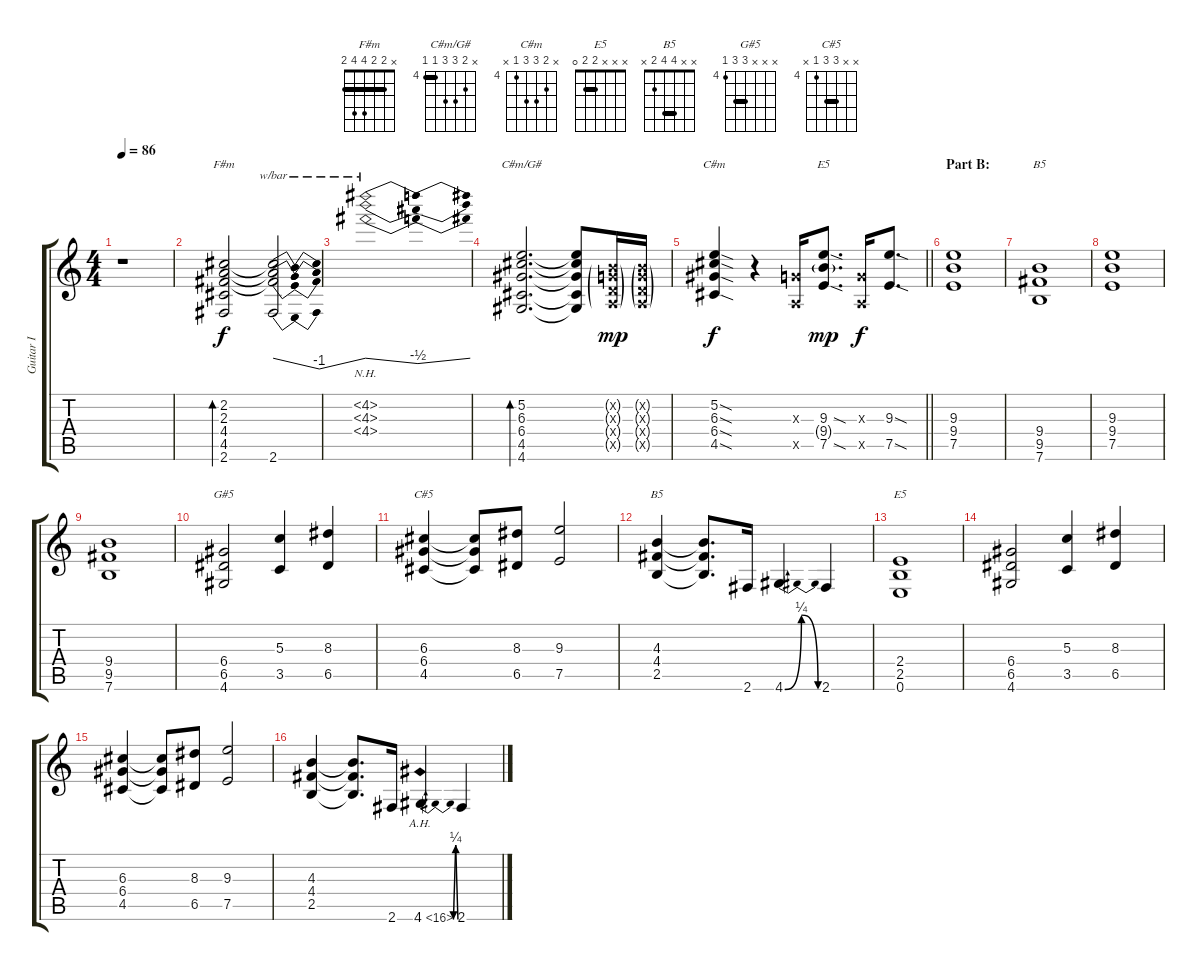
\track ("Guitar I" "Guitar I") {instrument distortionguitar}
\staff {score tabs}
\tuning (E4 B3 G3 D3 A2 E2) {hide}
\chord ("F#m" x 2 2 4 4 2) {barre 2}
\chord ("C#m/G#" x 5 6 6 4 4) {firstfret 4 barre 4}
\chord ("C#m" x 5 6 6 4 x) {firstfret 4}
\chord ("E5" x x 9 9 7 x) {firstfret 7 barre 9}
\chord ("B5" x x x 9 9 7) {firstfret 7 barre 9}
\chord ("G#5" x x x 6 6 4) {firstfret 4 barre 6}
\chord ("C#5" x x 6 6 4 x) {firstfret 4 barre 6}
\chord ("B5" x x 4 4 2 x) {barre 4}
\chord ("E5" x x x 2 2 0) {barre 2}
\ts (4 4)
\tempo 86
\clef g2
\ks c
r.1{dy f} |
(2.2 2.3 4.4 4.5 2.6).2{bd 60 ch "F#m"} (2.2{t} 2.3{t} 4.4{t} 2.6).2{tbe (dip default 0 0 30 -4 60 0)} |
(4.2{nh} 4.3{nh} 4.4{nh}).1{tbe (dip default 0 0 30 -2 60 0)} |
(5.2 6.3 6.4 4.5 4.6).2{d bd 60 ch "C#m/G#"} (5.2{t} 6.3{t} 6.4{t} 4.5{t} 4.6{t}).8 (0.2{g x} 0.3{g x} 0.4{g x} 0.5{g x}).16{dy mp} (0.2{g x} 0.3{g x} 0.4{g x} 0.5{g x}).16 |
\barLineRight lightlight
(5.2{sod} 6.3{sod} 6.4{sod} 4.5{sod}).4{ch "C#m" dy f} r.4 (0.3{x} 0.5{x}).16 (9.3{sod} 9.4{g} 7.5{sod}).8{d ch "E5" dy mp} (0.3{x} 0.5{x}).16{dy f} (9.3{sod} 7.5{sod}).8{d} |
\section ("" "Part B:")
(9.3 9.4 7.5).1 |
(9.4 9.5 7.6).1{ch "B5"} |
(9.3 9.4 7.5).1 |
(9.4 9.5 7.6).1 |
(6.4 6.5 4.6).2{ch "G#5"} (5.3 3.5).4 (8.3 6.5).4 |
(6.3 6.4 4.5).4{ch "C#5"} (6.3{t} 6.4{t} 4.5{t}).8 (8.3 6.5).8 (9.3 7.5).2 |
(4.3 4.4 2.5).4{ch "B5"} (4.3{t} 4.4{t} 2.5{t}).8{d} 2.6.16 4.6{be (bendrelease 0 0 15 1 45 1 60 0)}.4 2.6.4 |
(2.4 2.5 0.6).1{ch "E5"} |
(6.4 6.5 4.6).2 (5.3 3.5).4 (8.3 6.5).4 |
(6.3 6.4 4.5).4 (6.3{t} 6.4{t} 4.5{t}).8 (8.3 6.5).8 (9.3 7.5).2 |
(4.3 4.4 2.5).4 (4.3{t} 4.4{t} 2.5{t}).8{d} 2.6.16 4.6{be (bendrelease 0 0 15 1 45 1 60 0) ah 12}.4 2.6.4
